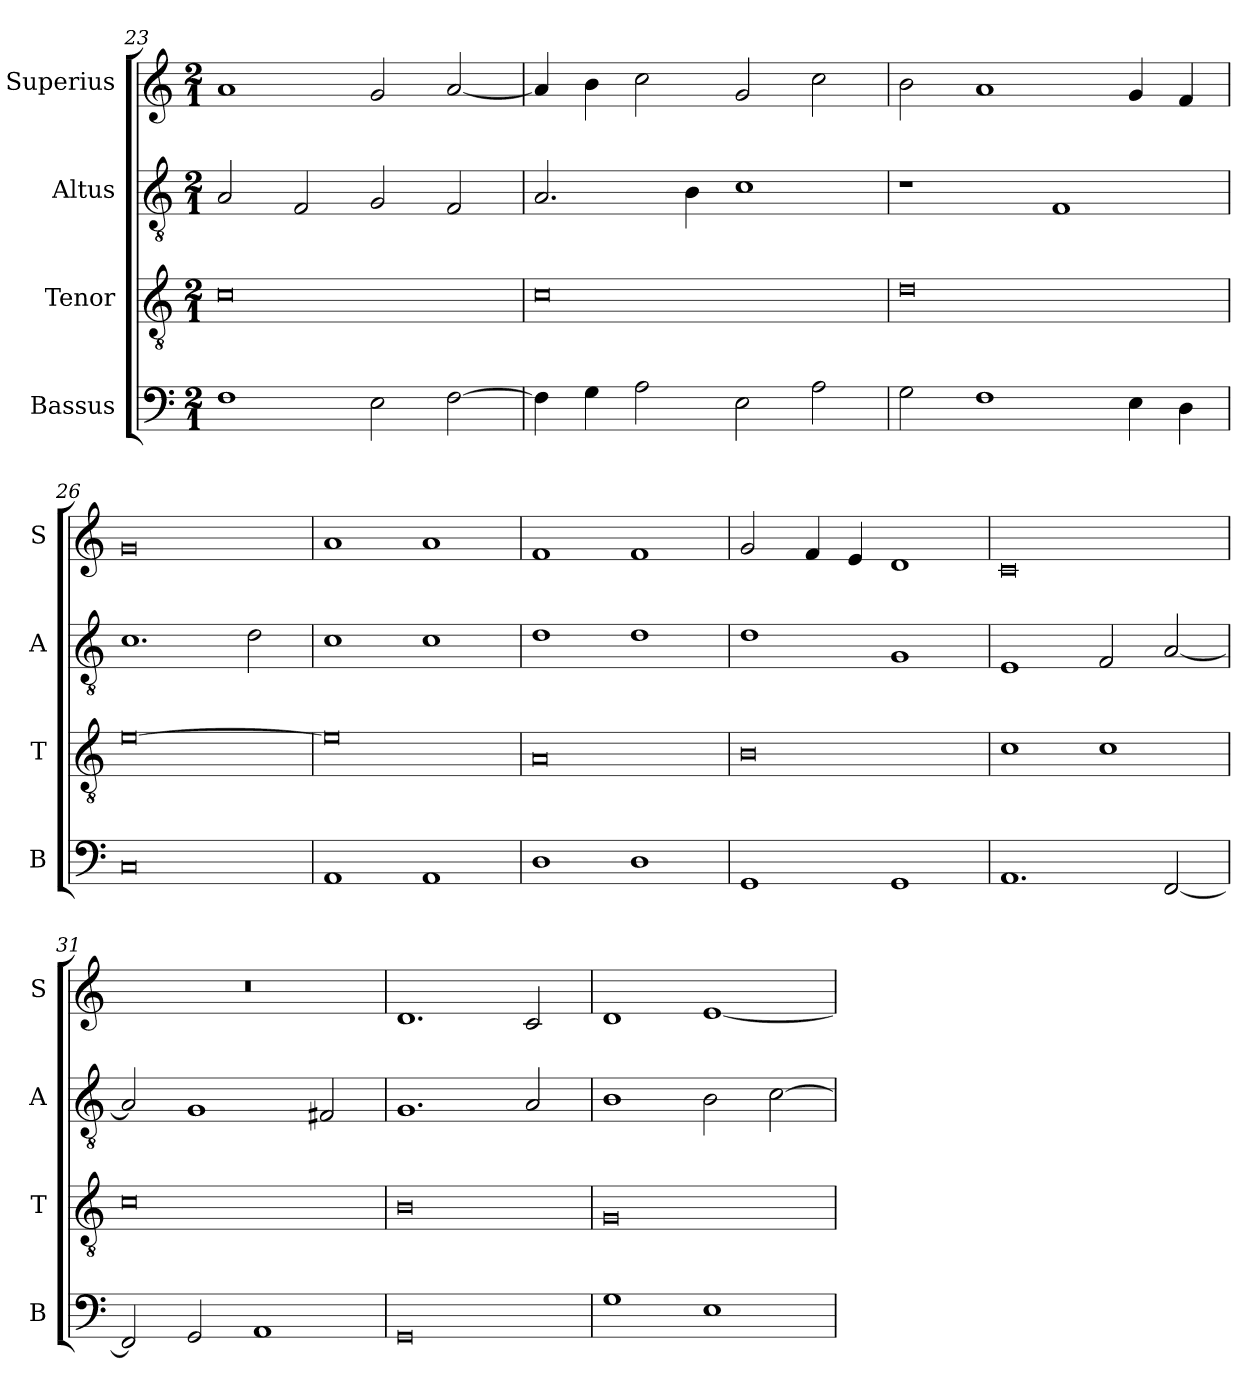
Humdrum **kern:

**kern	**kern	**kern	**kern
*part4	*part3	*part2	*part1
*staff4	*staff3	*staff2	*staff1
*I"Bassus	*I"Tenor	*I"Altus	*I"Superius
*I'B	*I'T	*I'A	*I'S
*clefF4	*clefGv2	*clefGv2	*clefG2
*k[]	*k[]	*k[]	*k[]
*M2/1	*M2/1	*M2/1	*M2/1
=23	=23	=23	=23
1F	0c	2A/	1a
.	.	2F/	.
2E\	.	2G/	2g/
[2F\	.	2F/	[2a/
=24	=24	=24	=24
4F\]	0c	2.A/	4a/]
4G\	.	.	4b\
2A\	.	.	2cc\
.	.	4B\	.
2E\	.	1c	2g/
2A\	.	.	2cc\
=25	=25	=25	=25
2G\	0d	1r	2b\
1F	.	.	1a
.	.	1F	.
4E\	.	.	4g/
4D\	.	.	4f/
=26	=26	=26	=26
0C	[0e	1.c	0g
.	.	2d\	.
=27	=27	=27	=27
1AA	0e]	1c	1a
1AA	.	1c	1a
=28	=28	=28	=28
1D	0A	1d	1f
1D	.	1d	1f
=29	=29	=29	=29
1GG	0B	1d	2g/
.	.	.	4f/
.	.	.	4e/
1GG	.	1G	1d
=30	=30	=30	=30
1.AA	1c	1E	0c
.	1c	2F/	.
[2FF/	.	[2A/	.
=31	=31	=31	=31
2FF/]	0c	2A/]	0r
2GG/	.	1G	.
1AA	.	.	.
.	.	2F#X/	.
=32	=32	=32	=32
0GG	0B	1.G	1.d
.	.	2A/	2c/
=33	=33	=33	=33
1G	0G	1B	1d
1E	.	2B\	[1e
.	.	[2c\	.
=	=	=	=
*-	*-	*-	*-
